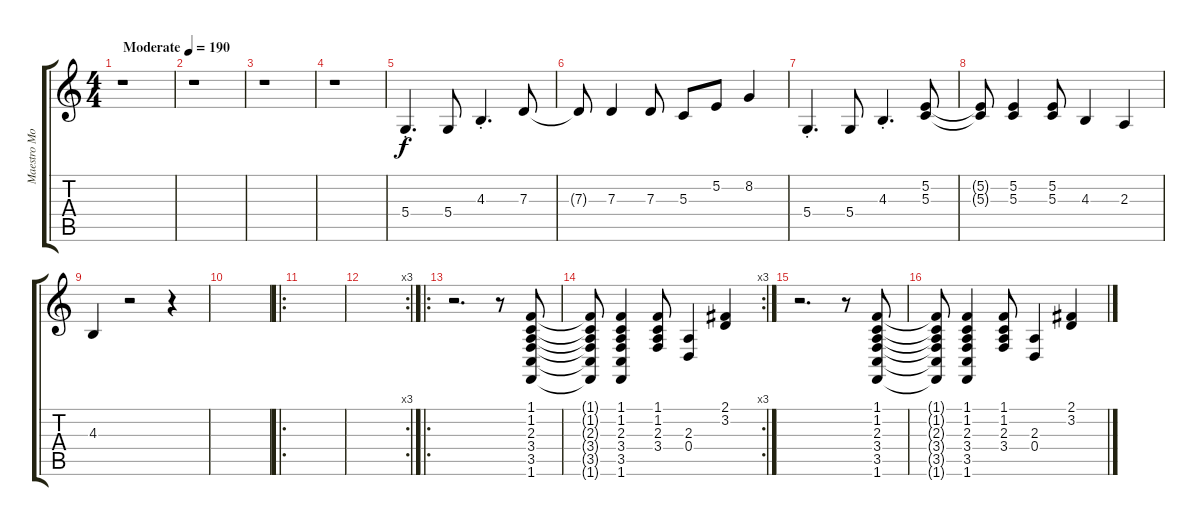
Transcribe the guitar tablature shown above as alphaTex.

\track ("Maestro Moriles - Teclado" "Maestro Mo") {instrument honkytonkpiano}
\staff {score tabs}
\tuning (E4 B3 G3 D3 A2 E2) {hide}
\ts (4 4)
\tempo (190 "Moderate")
\clef g2
\ks c
r.1{dy f instrument honkytonkpiano} |
r.1 |
r.1 |
r.1 |
5.4{st}.4{d} 5.4.8 4.3{st}.4{d} 7.3.8 |
7.3{t}.8 7.3.4 7.3.8 5.3.8 5.2.8 8.2.4 |
5.4{st}.4{d} 5.4.8 4.3{st}.4{d} (5.2 5.3).8 |
(5.2{t} 5.3{t}).8 (5.2 5.3).4 (5.2 5.3).8 4.3.4 2.3.4 |
4.3.4 r.2 r.4 |
|
\ro
|
\rc 3
|
\ro
r.2{d} r.8 (1.1 1.2 2.3 3.4 3.5 1.6).8 |
\rc 3
(1.1{t} 1.2{t} 2.3{t} 3.4{t} 3.5{t} 1.6{t}).8 (1.1 1.2 2.3 3.4 3.5 1.6).4 (1.1 1.2 2.3 3.4).8 (2.3 0.4).4 (2.1 3.2).4 |
r.2{d} r.8 (1.1 1.2 2.3 3.4 3.5 1.6).8 |
(1.1{t} 1.2{t} 2.3{t} 3.4{t} 3.5{t} 1.6{t}).8 (1.1 1.2 2.3 3.4 3.5 1.6).4 (1.1 1.2 2.3 3.4).8 (2.3 0.4).4 (2.1 3.2).4
